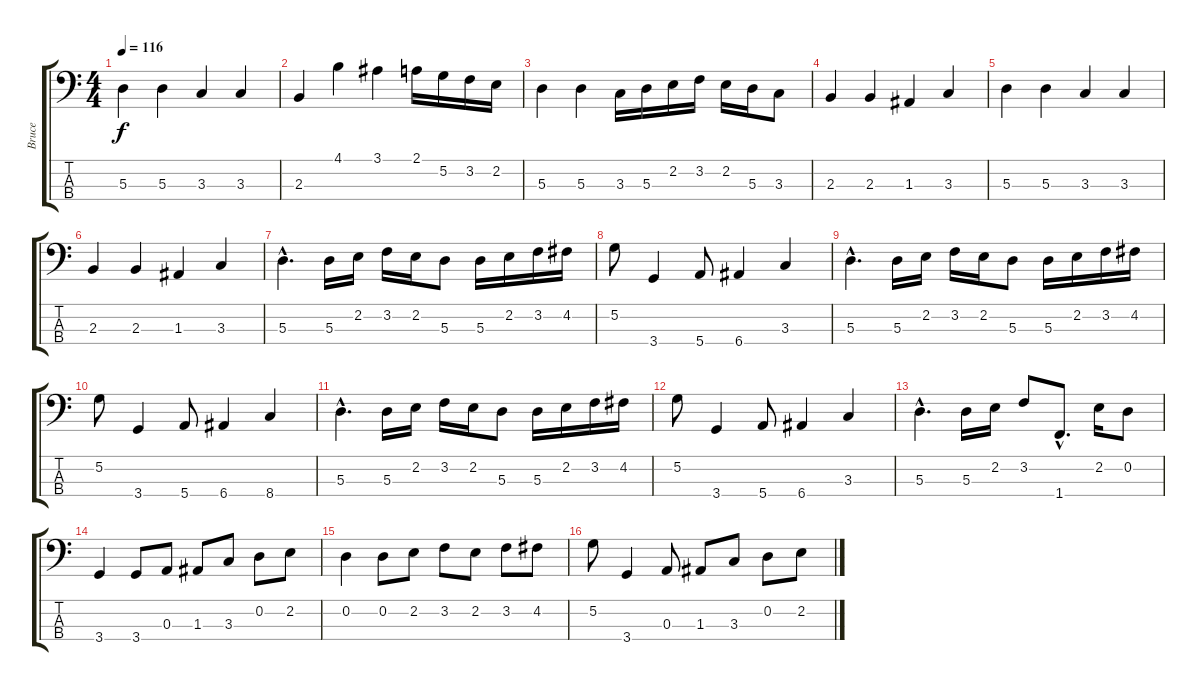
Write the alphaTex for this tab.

\track ("Bruce" "Bruce") {instrument electricbassfinger}
\staff {score tabs}
\tuning (G2 D2 A1 E1) {hide}
\ts (4 4)
\tempo 116
\clef f4
\ks c
5.3.4{dy f} 5.3.4 3.3.4 3.3.4 |
2.3.4 4.1.4 3.1.4 2.1.16 5.2.16 3.2.16 2.2.16 |
5.3.4 5.3.4 3.3.16 5.3.16 2.2.16 3.2.16 2.2.16 5.3.16 3.3.8 |
2.3.4 2.3.4 1.3.4 3.3.4 |
5.3.4 5.3.4 3.3.4 3.3.4 |
2.3.4 2.3.4 1.3.4 3.3.4 |
5.3{hac}.4{d} 5.3.16 2.2.16 3.2.16 2.2.16 5.3.8 5.3.16 2.2.16 3.2.16 4.2.16 |
5.2.8 3.4.4 5.4.8 6.4.4 3.3.4 |
5.3{hac}.4{d} 5.3.16 2.2.16 3.2.16 2.2.16 5.3.8 5.3.16 2.2.16 3.2.16 4.2.16 |
5.2.8 3.4.4 5.4.8 6.4.4 8.4.4 |
5.3{hac}.4{d} 5.3.16 2.2.16 3.2.16 2.2.16 5.3.8 5.3.16 2.2.16 3.2.16 4.2.16 |
5.2.8 3.4.4 5.4.8 6.4.4 3.3.4 |
5.3{hac}.4{d} 5.3.16 2.2.16 3.2.8 1.4{hac}.8{d} 2.2.16 0.2.8 |
3.4.4 3.4.8 0.3.8 1.3.8 3.3.8 0.2.8 2.2.8 |
0.2.4 0.2.8 2.2.8 3.2.8 2.2.8 3.2.8 4.2.8 |
5.2.8 3.4.4 0.3.8 1.3.8 3.3.8 0.2.8 2.2.8
